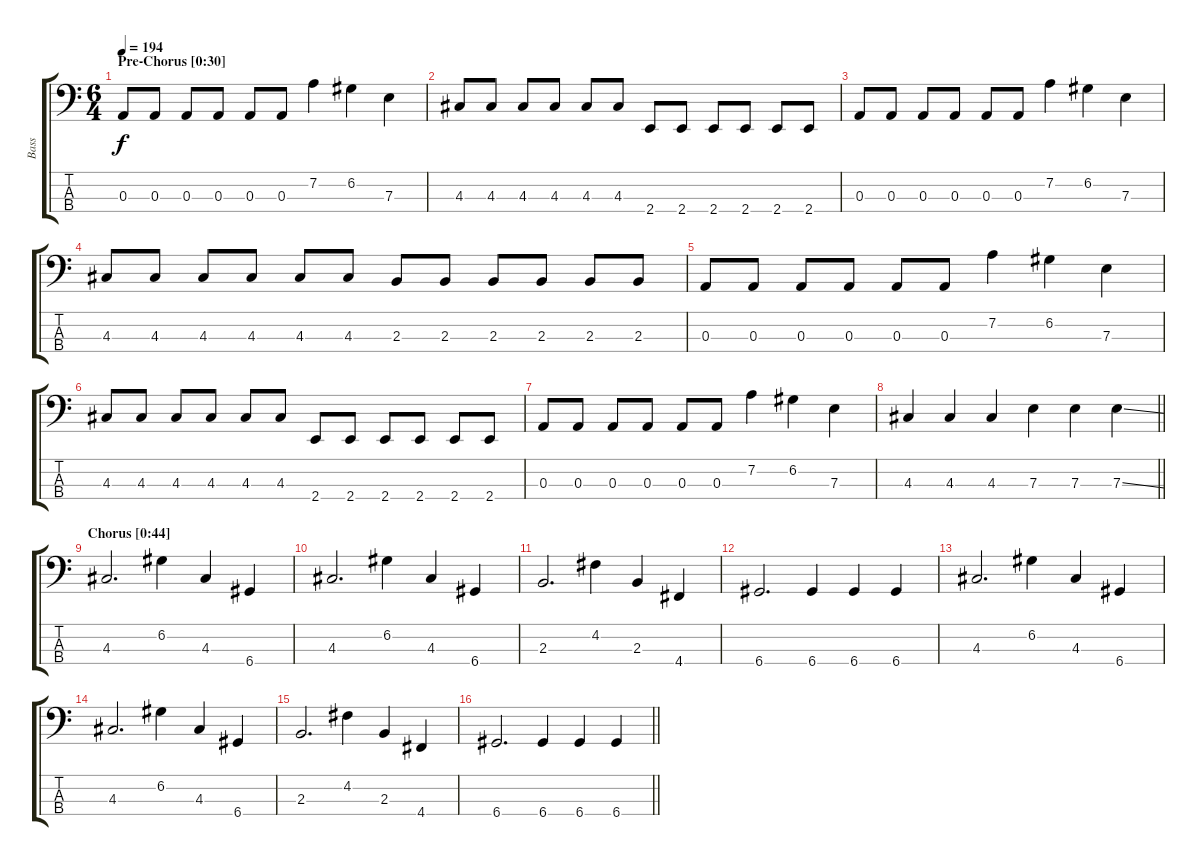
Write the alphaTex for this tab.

\track ("Bass" "Bass") {instrument electricbassfinger}
\staff {score tabs}
\tuning (G2 D2 A1 D1) {hide}
\ts (6 4)
\section ("" "Pre-Chorus [0:30]")
\tempo 194
\clef f4
\ks c
0.3.8{dy f} 0.3.8 0.3.8 0.3.8 0.3.8 0.3.8 7.2.4 6.2.4 7.3.4 |
4.3.8 4.3.8 4.3.8 4.3.8 4.3.8 4.3.8 2.4.8 2.4.8 2.4.8 2.4.8 2.4.8 2.4.8 |
0.3.8 0.3.8 0.3.8 0.3.8 0.3.8 0.3.8 7.2.4 6.2.4 7.3.4 |
4.3.8 4.3.8 4.3.8 4.3.8 4.3.8 4.3.8 2.3.8 2.3.8 2.3.8 2.3.8 2.3.8 2.3.8 |
0.3.8 0.3.8 0.3.8 0.3.8 0.3.8 0.3.8 7.2.4 6.2.4 7.3.4 |
4.3.8 4.3.8 4.3.8 4.3.8 4.3.8 4.3.8 2.4.8 2.4.8 2.4.8 2.4.8 2.4.8 2.4.8 |
0.3.8 0.3.8 0.3.8 0.3.8 0.3.8 0.3.8 7.2.4 6.2.4 7.3.4 |
\barLineRight lightlight
4.3.4 4.3.4 4.3.4 7.3.4 7.3.4 7.3{ss}.4 |
\section ("" "Chorus [0:44]")
4.3.2{d} 6.2.4 4.3.4 6.4.4 |
4.3.2{d} 6.2.4 4.3.4 6.4.4 |
2.3.2{d} 4.2.4 2.3.4 4.4.4 |
6.4.2{d} 6.4.4 6.4.4 6.4.4 |
4.3.2{d} 6.2.4 4.3.4 6.4.4 |
4.3.2{d} 6.2.4 4.3.4 6.4.4 |
2.3.2{d} 4.2.4 2.3.4 4.4.4 |
\barLineRight lightlight
6.4.2{d} 6.4.4 6.4.4 6.4.4
